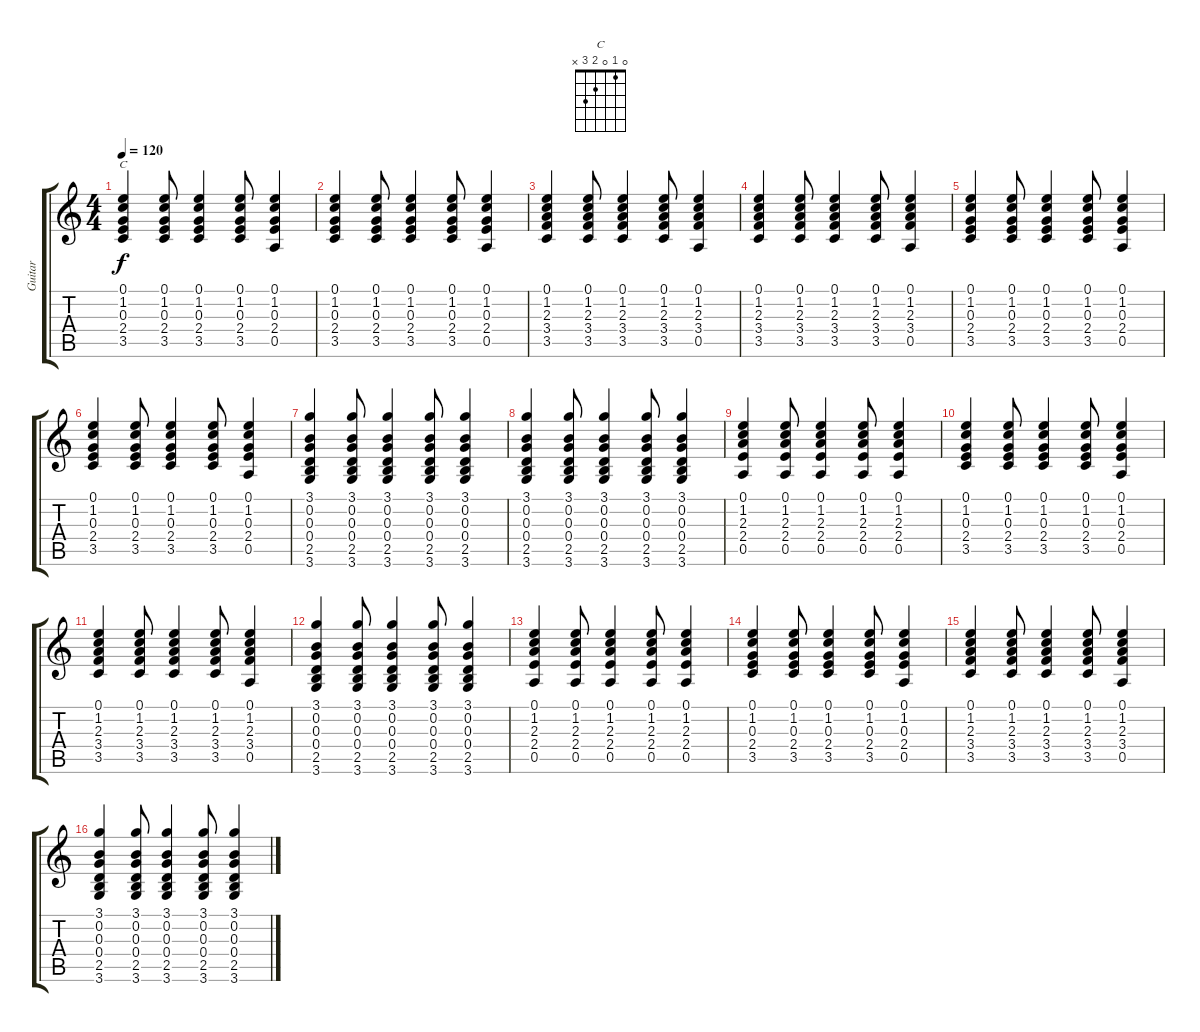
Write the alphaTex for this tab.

\track ("Guitar" "Guitar") {instrument acousticguitarsteel}
\staff {score tabs}
\tuning (E4 B3 G3 D3 A2 E2) {hide}
\chord ("C" 0 1 0 2 3 x)
\ts (4 4)
\tempo 120
\clef g2
\ks c
(0.1 1.2 0.3 2.4 3.5).4{ch "C" dy f} (0.1 1.2 0.3 2.4 3.5).8 (0.1 1.2 0.3 2.4 3.5).4 (0.1 1.2 0.3 2.4 3.5).8 (0.1 1.2 0.3 2.4 0.5).4 |
(0.1 1.2 0.3 2.4 3.5).4 (0.1 1.2 0.3 2.4 3.5).8 (0.1 1.2 0.3 2.4 3.5).4 (0.1 1.2 0.3 2.4 3.5).8 (0.1 1.2 0.3 2.4 0.5).4 |
(0.1 1.2 2.3 3.4 3.5).4 (0.1 1.2 2.3 3.4 3.5).8 (0.1 1.2 2.3 3.4 3.5).4 (0.1 1.2 2.3 3.4 3.5).8 (0.1 1.2 2.3 3.4 0.5).4 |
(0.1 1.2 2.3 3.4 3.5).4 (0.1 1.2 2.3 3.4 3.5).8 (0.1 1.2 2.3 3.4 3.5).4 (0.1 1.2 2.3 3.4 3.5).8 (0.1 1.2 2.3 3.4 0.5).4 |
(0.1 1.2 0.3 2.4 3.5).4 (0.1 1.2 0.3 2.4 3.5).8 (0.1 1.2 0.3 2.4 3.5).4 (0.1 1.2 0.3 2.4 3.5).8 (0.1 1.2 0.3 2.4 0.5).4 |
(0.1 1.2 0.3 2.4 3.5).4 (0.1 1.2 0.3 2.4 3.5).8 (0.1 1.2 0.3 2.4 3.5).4 (0.1 1.2 0.3 2.4 3.5).8 (0.1 1.2 0.3 2.4 0.5).4 |
(3.1 0.2 0.3 0.4 2.5 3.6).4 (3.1 0.2 0.3 0.4 2.5 3.6).8 (3.1 0.2 0.3 0.4 2.5 3.6).4 (3.1 0.2 0.3 0.4 2.5 3.6).8 (3.1 0.2 0.3 0.4 2.5 3.6).4 |
(3.1 0.2 0.3 0.4 2.5 3.6).4 (3.1 0.2 0.3 0.4 2.5 3.6).8 (3.1 0.2 0.3 0.4 2.5 3.6).4 (3.1 0.2 0.3 0.4 2.5 3.6).8 (3.1 0.2 0.3 0.4 2.5 3.6).4 |
(0.1 1.2 2.3 2.4 0.5).4 (0.1 1.2 2.3 2.4 0.5).8 (0.1 1.2 2.3 2.4 0.5).4 (0.1 1.2 2.3 2.4 0.5).8 (0.1 1.2 2.3 2.4 0.5).4 |
(0.1 1.2 0.3 2.4 3.5).4 (0.1 1.2 0.3 2.4 3.5).8 (0.1 1.2 0.3 2.4 3.5).4 (0.1 1.2 0.3 2.4 3.5).8 (0.1 1.2 0.3 2.4 0.5).4 |
(0.1 1.2 2.3 3.4 3.5).4 (0.1 1.2 2.3 3.4 3.5).8 (0.1 1.2 2.3 3.4 3.5).4 (0.1 1.2 2.3 3.4 3.5).8 (0.1 1.2 2.3 3.4 0.5).4 |
(3.1 0.2 0.3 0.4 2.5 3.6).4 (3.1 0.2 0.3 0.4 2.5 3.6).8 (3.1 0.2 0.3 0.4 2.5 3.6).4 (3.1 0.2 0.3 0.4 2.5 3.6).8 (3.1 0.2 0.3 0.4 2.5 3.6).4 |
(0.1 1.2 2.3 2.4 0.5).4 (0.1 1.2 2.3 2.4 0.5).8 (0.1 1.2 2.3 2.4 0.5).4 (0.1 1.2 2.3 2.4 0.5).8 (0.1 1.2 2.3 2.4 0.5).4 |
(0.1 1.2 0.3 2.4 3.5).4 (0.1 1.2 0.3 2.4 3.5).8 (0.1 1.2 0.3 2.4 3.5).4 (0.1 1.2 0.3 2.4 3.5).8 (0.1 1.2 0.3 2.4 0.5).4 |
(0.1 1.2 2.3 3.4 3.5).4 (0.1 1.2 2.3 3.4 3.5).8 (0.1 1.2 2.3 3.4 3.5).4 (0.1 1.2 2.3 3.4 3.5).8 (0.1 1.2 2.3 3.4 0.5).4 |
(3.1 0.2 0.3 0.4 2.5 3.6).4 (3.1 0.2 0.3 0.4 2.5 3.6).8 (3.1 0.2 0.3 0.4 2.5 3.6).4 (3.1 0.2 0.3 0.4 2.5 3.6).8 (3.1 0.2 0.3 0.4 2.5 3.6).4
